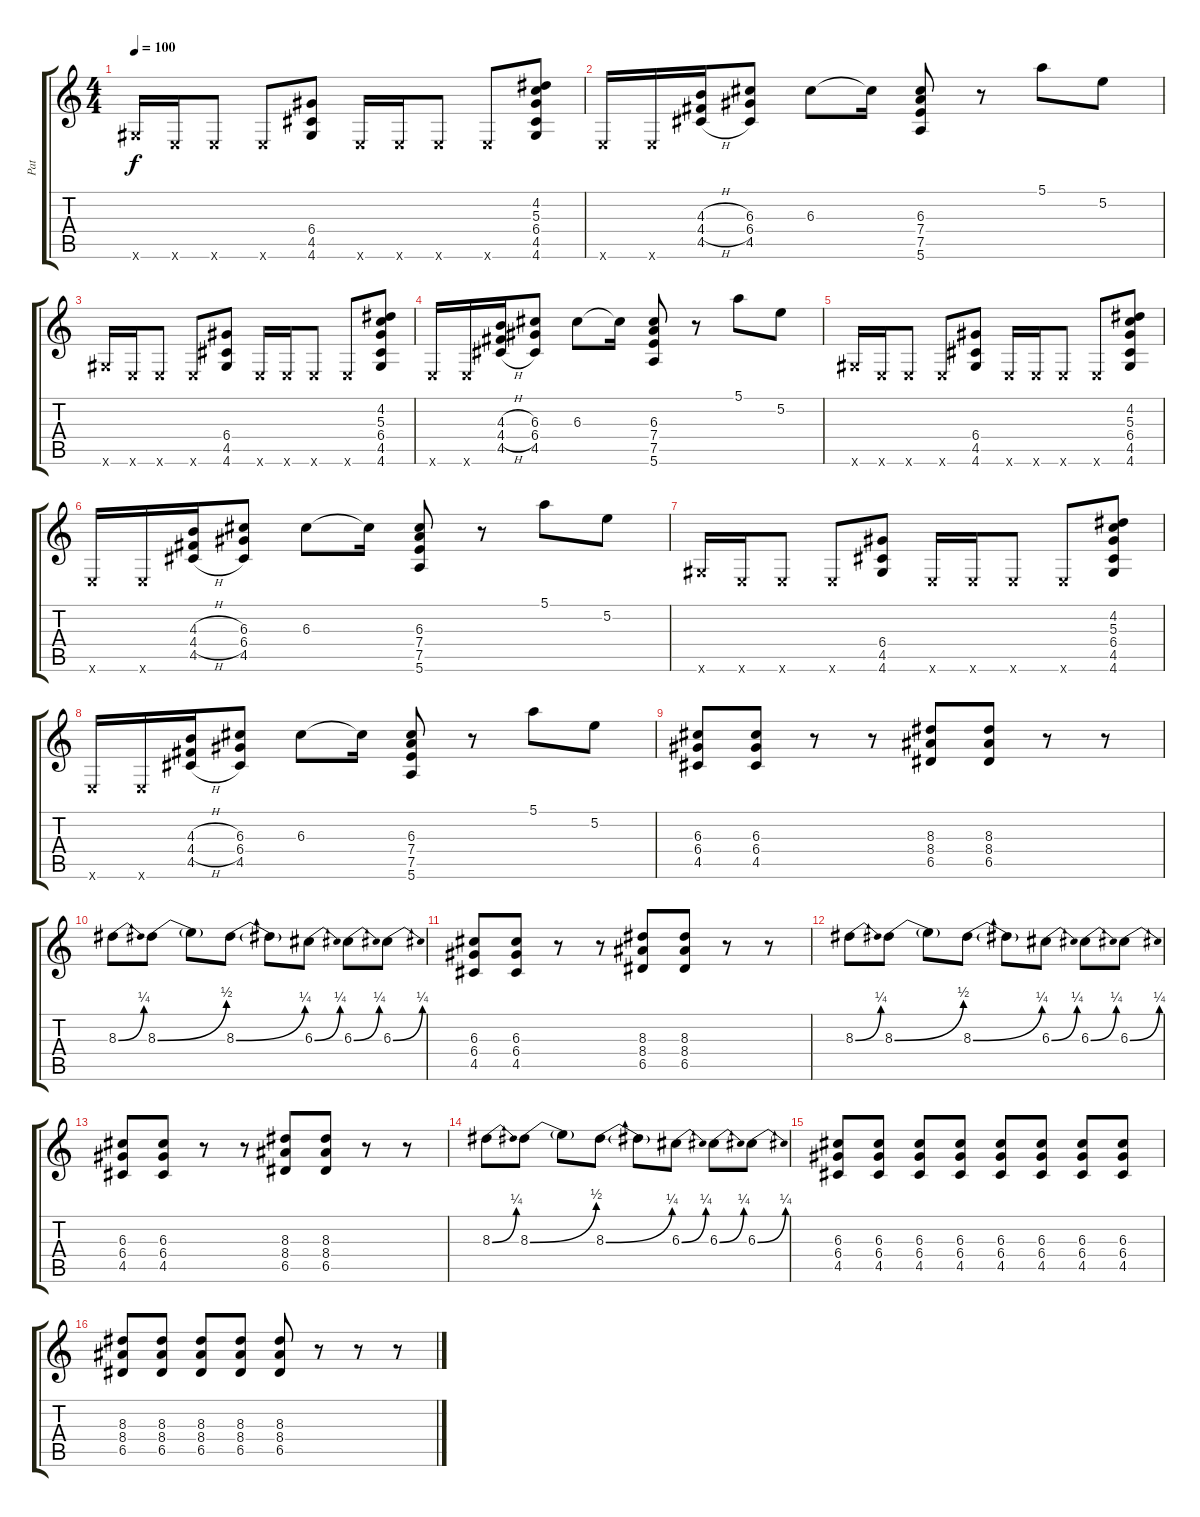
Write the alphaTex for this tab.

\track ("Pat" "Pat") {instrument overdrivenguitar}
\staff {score tabs}
\tuning (E4 B3 G3 D3 A2 E2) {hide}
\ts (4 4)
\tempo 100
\clef g2
\ks c
4.6{x}.16{dy f} 0.6{x}.16 0.6{x}.8 0.6{x}.8 (6.4 4.5 4.6).8 0.6{x}.16 0.6{x}.16 0.6{x}.8 0.6{x}.8 (4.2 5.3 6.4 4.5 4.6).8 |
0.6{x}.16 0.6{x}.16 (4.3{h} 4.4{h} 4.5{h}).16 (6.3 6.4 4.5).8 6.3.8 6.3{t}.16 (6.3 7.4 7.5 5.6).8 r.8 5.1.8 5.2.8 |
4.6{x}.16 0.6{x}.16 0.6{x}.8 0.6{x}.8 (6.4 4.5 4.6).8 0.6{x}.16 0.6{x}.16 0.6{x}.8 0.6{x}.8 (4.2 5.3 6.4 4.5 4.6).8 |
0.6{x}.16 0.6{x}.16 (4.3{h} 4.4{h} 4.5{h}).16 (6.3 6.4 4.5).8 6.3.8 6.3{t}.16 (6.3 7.4 7.5 5.6).8 r.8 5.1.8 5.2.8 |
4.6{x}.16 0.6{x}.16 0.6{x}.8 0.6{x}.8 (6.4 4.5 4.6).8 0.6{x}.16 0.6{x}.16 0.6{x}.8 0.6{x}.8 (4.2 5.3 6.4 4.5 4.6).8 |
0.6{x}.16 0.6{x}.16 (4.3{h} 4.4{h} 4.5{h}).16 (6.3 6.4 4.5).8 6.3.8 6.3{t}.16 (6.3 7.4 7.5 5.6).8 r.8 5.1.8 5.2.8 |
4.6{x}.16 0.6{x}.16 0.6{x}.8 0.6{x}.8 (6.4 4.5 4.6).8 0.6{x}.16 0.6{x}.16 0.6{x}.8 0.6{x}.8 (4.2 5.3 6.4 4.5 4.6).8 |
0.6{x}.16 0.6{x}.16 (4.3{h} 4.4{h} 4.5{h}).16 (6.3 6.4 4.5).8 6.3.8 6.3{t}.16 (6.3 7.4 7.5 5.6).8 r.8 5.1.8 5.2.8{instrument overdrivenguitar} |
(6.3 6.4 4.5).8 (6.3 6.4 4.5).8 r.8 r.8 (8.3 8.4 6.5).8 (8.3 8.4 6.5).8 r.8 r.8 |
8.3{be (bend 0 0 60 1)}.8 8.3{be (bend 0 0 60 2)}.8 8.3{t}.8 8.3{be (bend 0 0 60 1)}.8 8.3{t}.8 6.3{be (bend 0 0 60 1)}.8 6.3{be (bend 0 0 60 1)}.8 6.3{be (bend 0 0 60 1)}.8 |
(6.3 6.4 4.5).8 (6.3 6.4 4.5).8 r.8 r.8 (8.3 8.4 6.5).8 (8.3 8.4 6.5).8 r.8 r.8 |
8.3{be (bend 0 0 60 1)}.8 8.3{be (bend 0 0 60 2)}.8 8.3{t}.8 8.3{be (bend 0 0 60 1)}.8 8.3{t}.8 6.3{be (bend 0 0 60 1)}.8 6.3{be (bend 0 0 60 1)}.8 6.3{be (bend 0 0 60 1)}.8 |
(6.3 6.4 4.5).8 (6.3 6.4 4.5).8 r.8 r.8 (8.3 8.4 6.5).8 (8.3 8.4 6.5).8 r.8 r.8 |
8.3{be (bend 0 0 60 1)}.8 8.3{be (bend 0 0 60 2)}.8 8.3{t}.8 8.3{be (bend 0 0 60 1)}.8 8.3{t}.8 6.3{be (bend 0 0 60 1)}.8 6.3{be (bend 0 0 60 1)}.8 6.3{be (bend 0 0 60 1)}.8 |
(6.3 6.4 4.5).8 (6.3 6.4 4.5).8 (6.3 6.4 4.5).8 (6.3 6.4 4.5).8 (6.3 6.4 4.5).8 (6.3 6.4 4.5).8 (6.3 6.4 4.5).8 (6.3 6.4 4.5).8 |
(8.3 8.4 6.5).8 (8.3 8.4 6.5).8 (8.3 8.4 6.5).8 (8.3 8.4 6.5).8 (8.3 8.4 6.5).8 r.8 r.8 r.8
